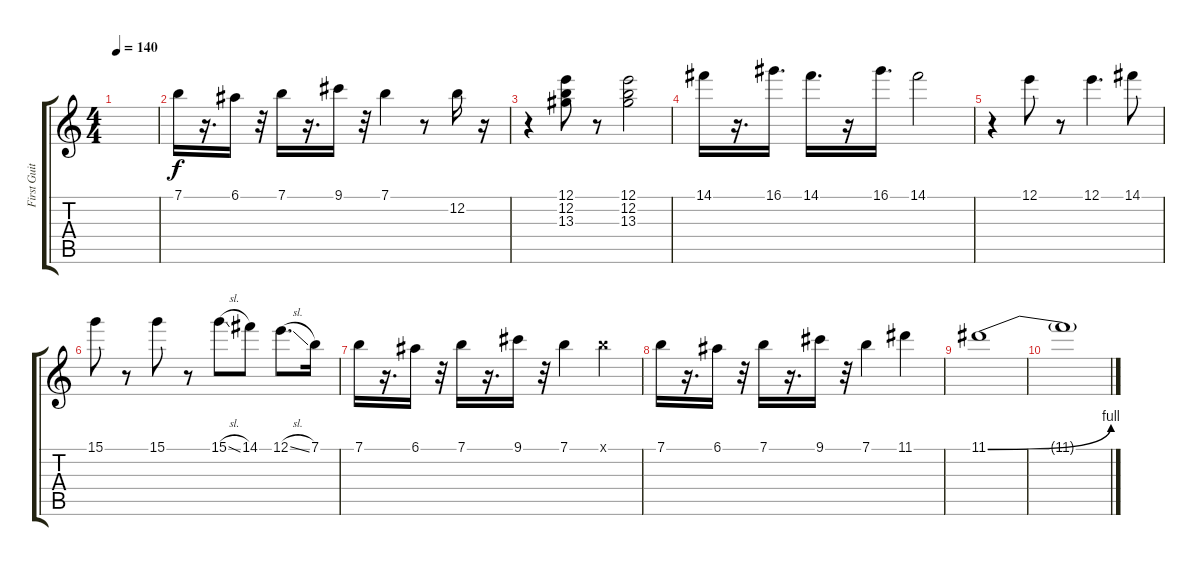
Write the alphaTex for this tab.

\track ("First Guitar" "First Guit") {instrument electricguitarjazz}
\staff {score tabs}
\tuning (E4 B3 G3 D3 A2 E2) {hide}
\ts (4 4)
\tempo 140
\clef g2
\ks c
|
7.1.16 r.16{d} 6.1.16 r.32 7.1.16 r.16{d} 9.1.16 r.32 7.1.4 r.8 12.2.16 r.16 |
r.4 (12.1 12.2 13.3).8 r.8 (12.1 12.2 13.3).2 |
14.1.16 r.16{d} 16.1.16{d} 14.1.16{d} r.16 16.1.16{d} 14.1.2 |
r.4 12.1.8 r.8 12.1.4{d} 14.1.8 |
15.1.8 r.8 15.1.8 r.8 15.1{sl}.8 14.1.8 12.1{sl}.8{d} 7.1.16 |
7.1.16 r.16{d} 6.1.16 r.32 7.1.16 r.16{d} 9.1.16 r.32 7.1.4 7.1{x}.4 |
7.1.16 r.16{d} 6.1.16 r.32 7.1.16 r.16{d} 9.1.16 r.32 7.1.4 11.1.4 |
11.1{be (bend 0 0 60 4)}.1 |
11.1{t}.1
